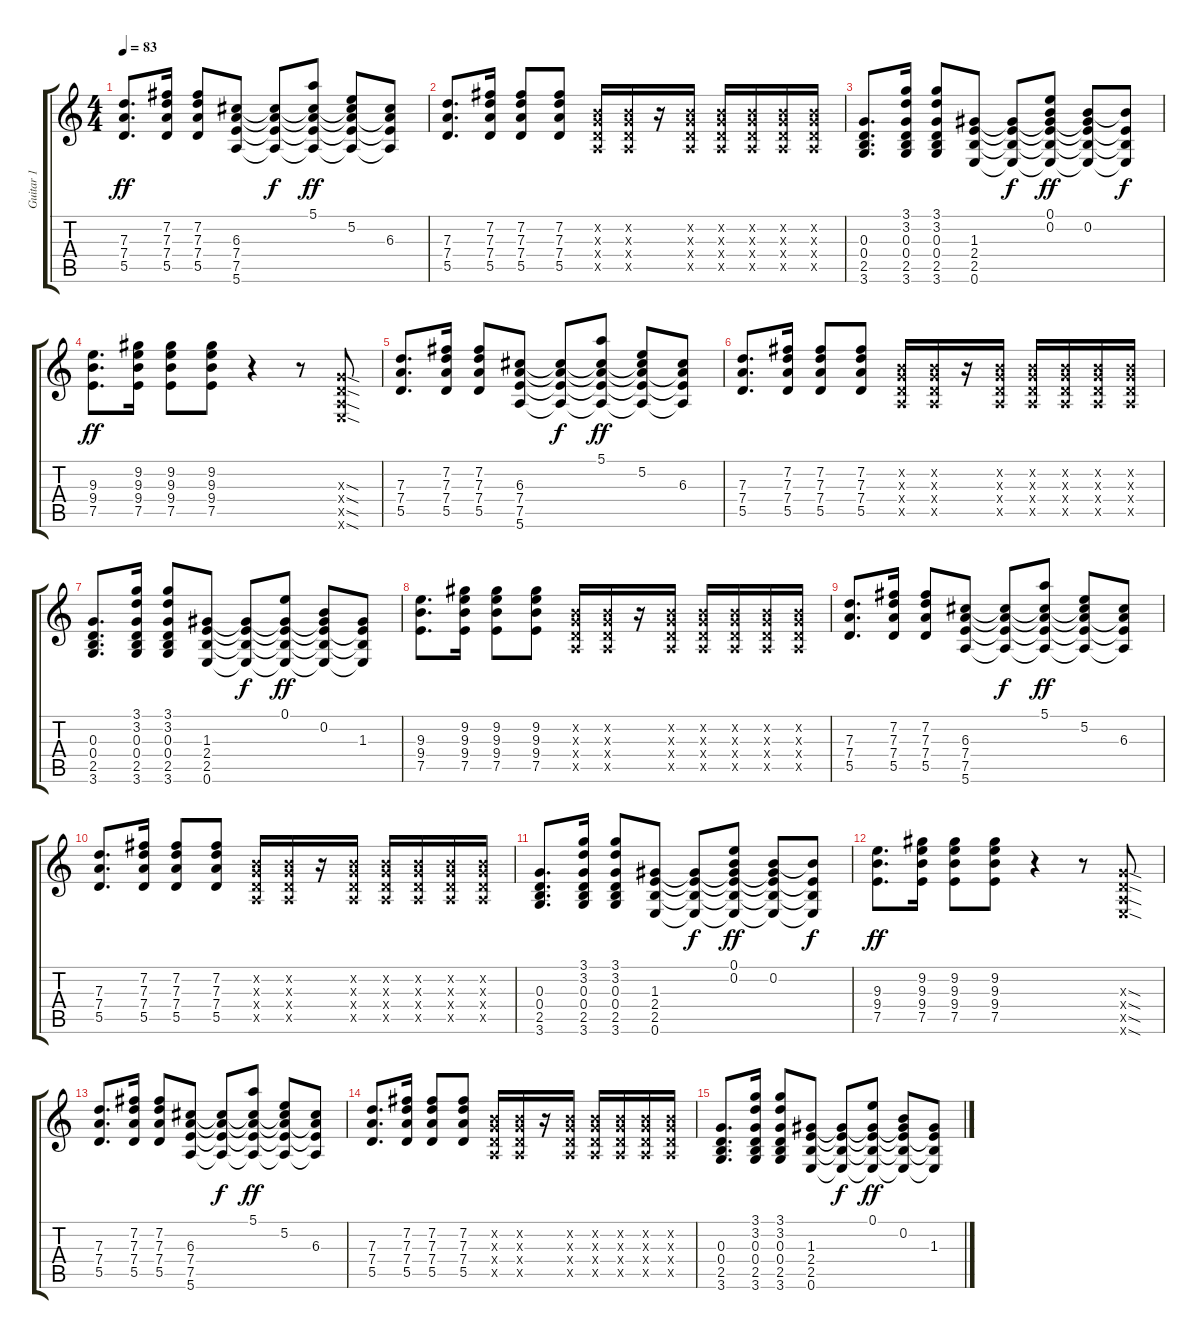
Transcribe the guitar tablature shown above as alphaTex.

\track ("Guitar 1" "Guitar 1") {instrument overdrivenguitar}
\staff {score tabs}
\tuning (E4 B3 G3 D3 A2 E2) {hide}
\ts (4 4)
\tempo 83
\clef g2
\ks c
(7.3 7.4 5.5).8{d dy ff} (7.2 7.3 7.4 5.5).16 (7.2 7.3 7.4 5.5).8 (6.3 7.4 7.5 5.6).8 (6.3{t} 7.4{t} 7.5{t} 5.6{t}).8{dy f} (5.1 6.3{t} 7.4{t} 7.5{t} 5.6{t}).8{dy ff} (5.2 6.3{t} 7.4{t} 7.5{t} 5.6{t}).8 (6.3 7.4{t} 7.5{t} 5.6{t}).8 |
(7.3 7.4 5.5).8{d} (7.2 7.3 7.4 5.5).16 (7.2 7.3 7.4 5.5).8 (7.2 7.3 7.4 5.5).8 (0.2{x} 0.3{x} 0.4{x} 0.5{x}).16 (0.2{x} 0.3{x} 0.4{x} 0.5{x}).16 r.16 (0.2{x} 0.3{x} 0.4{x} 0.5{x}).16 (0.2{x} 0.3{x} 0.4{x} 0.5{x}).16 (0.2{x} 0.3{x} 0.4{x} 0.5{x}).16 (0.2{x} 0.3{x} 0.4{x} 0.5{x}).16 (0.2{x} 0.3{x} 0.4{x} 0.5{x}).16 |
(0.3 0.4 2.5 3.6).8{d} (3.1 3.2 0.3 0.4 2.5 3.6).16 (3.1 3.2 0.3 0.4 2.5 3.6).8 (1.3 2.4 2.5 0.6).8 (1.3{t} 2.4{t} 2.5{t} 0.6{t}).8{dy f} (0.1 0.2 1.3{t} 2.4{t} 2.5{t} 0.6{t}).8{dy ff} (0.2 1.3{t} 2.4{t} 2.5{t} 0.6{t}).8 (0.2{t} 2.4{t} 2.5{t} 0.6{t}).8{dy f} |
(9.3 9.4 7.5).8{d dy ff} (9.2 9.3 9.4 7.5).16 (9.2 9.3 9.4 7.5).8 (9.2 9.3 9.4 7.5).8 r.4 r.8 (0.3{sod x} 0.4{sod x} 0.5{sod x} 0.6{sod x}).8 |
(7.3 7.4 5.5).8{d} (7.2 7.3 7.4 5.5).16 (7.2 7.3 7.4 5.5).8 (6.3 7.4 7.5 5.6).8 (6.3{t} 7.4{t} 7.5{t} 5.6{t}).8{dy f} (5.1 6.3{t} 7.4{t} 7.5{t} 5.6{t}).8{dy ff} (5.2 6.3{t} 7.4{t} 7.5{t} 5.6{t}).8 (6.3 7.4{t} 7.5{t} 5.6{t}).8 |
(7.3 7.4 5.5).8{d} (7.2 7.3 7.4 5.5).16 (7.2 7.3 7.4 5.5).8 (7.2 7.3 7.4 5.5).8 (0.2{x} 0.3{x} 0.4{x} 0.5{x}).16 (0.2{x} 0.3{x} 0.4{x} 0.5{x}).16 r.16 (0.2{x} 0.3{x} 0.4{x} 0.5{x}).16 (0.2{x} 0.3{x} 0.4{x} 0.5{x}).16 (0.2{x} 0.3{x} 0.4{x} 0.5{x}).16 (0.2{x} 0.3{x} 0.4{x} 0.5{x}).16 (0.2{x} 0.3{x} 0.4{x} 0.5{x}).16 |
(0.3 0.4 2.5 3.6).8{d} (3.1 3.2 0.3 0.4 2.5 3.6).16 (3.1 3.2 0.3 0.4 2.5 3.6).8 (1.3 2.4 2.5 0.6).8 (1.3{t} 2.4{t} 2.5{t} 0.6{t}).8{dy f} (0.1 1.3{t} 2.4{t} 2.5{t} 0.6{t}).8{dy ff} (0.2 1.3{t} 2.4{t} 2.5{t} 0.6{t}).8 (1.3 2.4{t} 2.5{t} 0.6{t}).8 |
(9.3 9.4 7.5).8{d volume 5} (9.2 9.3 9.4 7.5).16 (9.2 9.3 9.4 7.5).8 (9.2 9.3 9.4 7.5).8 (0.2{x} 0.3{x} 0.4{x} 0.5{x}).16 (0.2{x} 0.3{x} 0.4{x} 0.5{x}).16 r.16 (0.2{x} 0.3{x} 0.4{x} 0.5{x}).16 (0.2{x} 0.3{x} 0.4{x} 0.5{x}).16 (0.2{x} 0.3{x} 0.4{x} 0.5{x}).16 (0.2{x} 0.3{x} 0.4{x} 0.5{x}).16 (0.2{x} 0.3{x} 0.4{x} 0.5{x}).16 |
(7.3 7.4 5.5).8{d} (7.2 7.3 7.4 5.5).16 (7.2 7.3 7.4 5.5).8 (6.3 7.4 7.5 5.6).8 (6.3{t} 7.4{t} 7.5{t} 5.6{t}).8{dy f} (5.1 6.3{t} 7.4{t} 7.5{t} 5.6{t}).8{dy ff} (5.2 6.3{t} 7.4{t} 7.5{t} 5.6{t}).8 (6.3 7.4{t} 7.5{t} 5.6{t}).8 |
(7.3 7.4 5.5).8{d} (7.2 7.3 7.4 5.5).16 (7.2 7.3 7.4 5.5).8 (7.2 7.3 7.4 5.5).8 (0.2{x} 0.3{x} 0.4{x} 0.5{x}).16 (0.2{x} 0.3{x} 0.4{x} 0.5{x}).16 r.16 (0.2{x} 0.3{x} 0.4{x} 0.5{x}).16 (0.2{x} 0.3{x} 0.4{x} 0.5{x}).16 (0.2{x} 0.3{x} 0.4{x} 0.5{x}).16 (0.2{x} 0.3{x} 0.4{x} 0.5{x}).16 (0.2{x} 0.3{x} 0.4{x} 0.5{x}).16 |
(0.3 0.4 2.5 3.6).8{d} (3.1 3.2 0.3 0.4 2.5 3.6).16 (3.1 3.2 0.3 0.4 2.5 3.6).8 (1.3 2.4 2.5 0.6).8 (1.3{t} 2.4{t} 2.5{t} 0.6{t}).8{dy f} (0.1 0.2 1.3{t} 2.4{t} 2.5{t} 0.6{t}).8{dy ff} (0.2 1.3{t} 2.4{t} 2.5{t} 0.6{t}).8 (0.2{t} 2.4{t} 2.5{t} 0.6{t}).8{dy f} |
(9.3 9.4 7.5).8{d dy ff volume 0} (9.2 9.3 9.4 7.5).16 (9.2 9.3 9.4 7.5).8 (9.2 9.3 9.4 7.5).8 r.4 r.8 (0.3{sod x} 0.4{sod x} 0.5{sod x} 0.6{sod x}).8 |
(7.3 7.4 5.5).8{d} (7.2 7.3 7.4 5.5).16 (7.2 7.3 7.4 5.5).8 (6.3 7.4 7.5 5.6).8 (6.3{t} 7.4{t} 7.5{t} 5.6{t}).8{dy f} (5.1 6.3{t} 7.4{t} 7.5{t} 5.6{t}).8{dy ff} (5.2 6.3{t} 7.4{t} 7.5{t} 5.6{t}).8 (6.3 7.4{t} 7.5{t} 5.6{t}).8 |
(7.3 7.4 5.5).8{d} (7.2 7.3 7.4 5.5).16 (7.2 7.3 7.4 5.5).8 (7.2 7.3 7.4 5.5).8 (0.2{x} 0.3{x} 0.4{x} 0.5{x}).16 (0.2{x} 0.3{x} 0.4{x} 0.5{x}).16 r.16 (0.2{x} 0.3{x} 0.4{x} 0.5{x}).16 (0.2{x} 0.3{x} 0.4{x} 0.5{x}).16 (0.2{x} 0.3{x} 0.4{x} 0.5{x}).16 (0.2{x} 0.3{x} 0.4{x} 0.5{x}).16 (0.2{x} 0.3{x} 0.4{x} 0.5{x}).16 |
(0.3 0.4 2.5 3.6).8{d} (3.1 3.2 0.3 0.4 2.5 3.6).16 (3.1 3.2 0.3 0.4 2.5 3.6).8 (1.3 2.4 2.5 0.6).8 (1.3{t} 2.4{t} 2.5{t} 0.6{t}).8{dy f} (0.1 1.3{t} 2.4{t} 2.5{t} 0.6{t}).8{dy ff} (0.2 1.3{t} 2.4{t} 2.5{t} 0.6{t}).8 (1.3 2.4{t} 2.5{t} 0.6{t}).8
